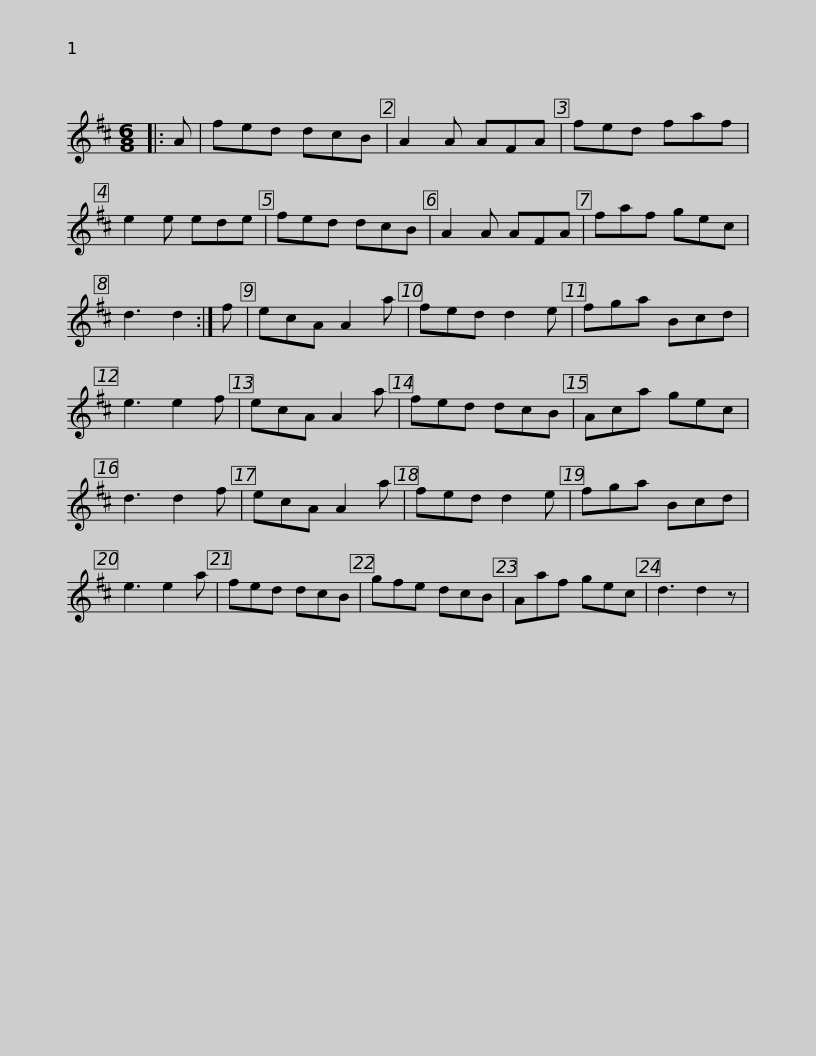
X:1
L:1/8
M:6/8
I:linebreak $
K:D
V:1 treble
V:1
|: A | fed dcB | A2 A AFA | fed faf | e2 e ede | %5
 fed dcB | A2 A AFA | faf gec |$ d3 d2 :| f | %10
 ecA A2 a | fed d2 e | fga Bcd | e3 e2 f | ecA A2 a | %15
 fed dcB | Aca gec |$ d3 d2 f | ecA A2 a | fed d2 e | %20
 fga Bcd | e3 e2 a | fed dcB | gfe dcB | Aaf gec | %25
 d3 d2 z | %26
